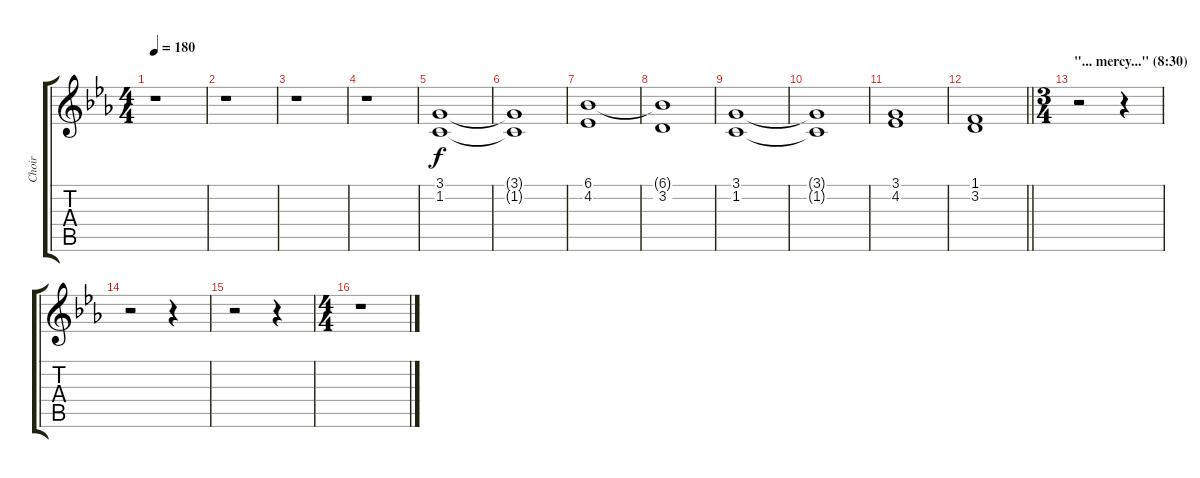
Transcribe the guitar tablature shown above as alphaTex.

\track ("Choir" "Choir") {instrument choiraahs}
\staff {score tabs}
\tuning (E4 B3 G3 D3 A2 E2) {hide}
\ts (4 4)
\tempo 180
\clef g2
\ks eb
r.1{dy ff} |
r.1 |
r.1 |
r.1 |
(3.1 1.2).1{dy f balance 12} |
(3.1{t} 1.2{t}).1 |
(6.1 4.2).1 |
(6.1{t} 3.2).1 |
(3.1 1.2).1 |
(3.1{t} 1.2{t}).1 |
(3.1 4.2).1 |
\barLineRight lightlight
(1.1 3.2).1 |
\ts (3 4)
\section ("" "\"... mercy...\" (8:30)")
r.2 r.4 |
r.2 r.4 |
r.2 r.4 |
\ts (4 4)
r.1
